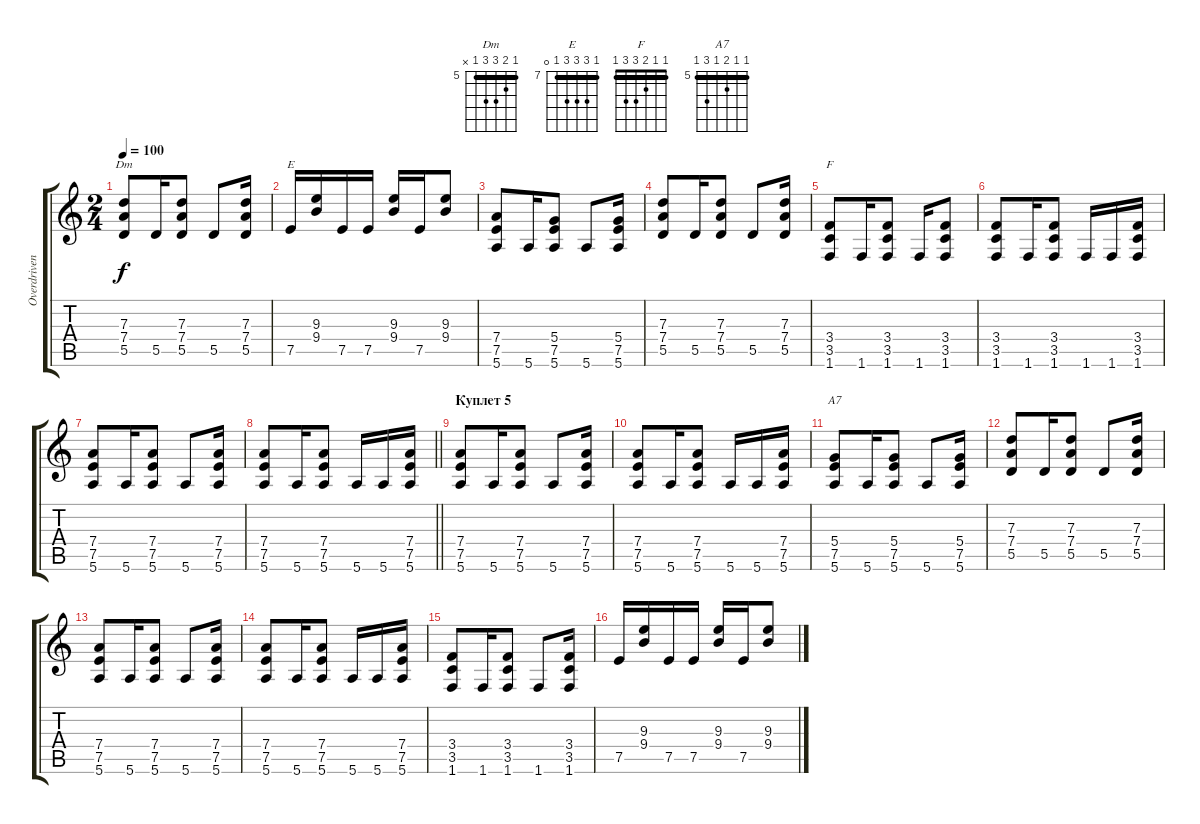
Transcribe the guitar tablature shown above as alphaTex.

\track ("Overdriven" "Overdriven") {instrument overdrivenguitar}
\staff {score tabs}
\tuning (E4 B3 G3 D3 A2 E2) {hide}
\chord ("Dm" 5 6 7 7 5 x) {firstfret 5 barre 5}
\chord ("E" 7 9 9 9 7 0) {firstfret 7 barre 7}
\chord ("F" 1 1 2 3 3 1) {barre 1}
\chord ("A7" 5 5 6 5 7 5) {firstfret 5 barre 5}
\ts (2 4)
\tempo 100
\clef g2
\ks c
(7.3 7.4 5.5).8{ch "Dm" dy f} 5.5.16 (7.3 7.4 5.5).8 5.5.8 (7.3 7.4 5.5).16 |
7.5.16{ch "E"} (9.3 9.4).16 7.5.16 7.5.16 (9.3 9.4).16 7.5.16 (9.3 9.4).8 |
(7.4 7.5 5.6).8 5.6.16 (5.4 7.5 5.6).8 5.6.8 (5.4 7.5 5.6).16 |
(7.3 7.4 5.5).8 5.5.16 (7.3 7.4 5.5).8 5.5.8 (7.3 7.4 5.5).16 |
(3.4 3.5 1.6).8{ch "F"} 1.6.16 (3.4 3.5 1.6).8 1.6.16 (3.4 3.5 1.6).8 |
(3.4 3.5 1.6).8 1.6.16 (3.4 3.5 1.6).8 1.6.16 1.6.16 (3.4 3.5 1.6).16 |
(7.4 7.5 5.6).8 5.6.16 (7.4 7.5 5.6).8 5.6.8 (7.4 7.5 5.6).16 |
\barLineRight lightlight
(7.4 7.5 5.6).8 5.6.16 (7.4 7.5 5.6).8 5.6.16 5.6.16 (7.4 7.5 5.6).16 |
\section ("" "Куплет 5")
(7.4 7.5 5.6).8{volume 13} 5.6.16 (7.4 7.5 5.6).8 5.6.8 (7.4 7.5 5.6).16 |
(7.4 7.5 5.6).8 5.6.16 (7.4 7.5 5.6).8 5.6.16 5.6.16 (7.4 7.5 5.6).16 |
(5.4 7.5 5.6).8{ch "A7"} 5.6.16 (5.4 7.5 5.6).8 5.6.8 (5.4 7.5 5.6).16 |
(7.3 7.4 5.5).8 5.5.16 (7.3 7.4 5.5).8 5.5.8 (7.3 7.4 5.5).16 |
(7.4 7.5 5.6).8 5.6.16 (7.4 7.5 5.6).8 5.6.8 (7.4 7.5 5.6).16 |
(7.4 7.5 5.6).8 5.6.16 (7.4 7.5 5.6).8 5.6.16 5.6.16 (7.4 7.5 5.6).16 |
(3.4 3.5 1.6).8 1.6.16 (3.4 3.5 1.6).8 1.6.8 (3.4 3.5 1.6).16 |
7.5.16 (9.3 9.4).16 7.5.16 7.5.16 (9.3 9.4).16 7.5.16 (9.3 9.4).8
